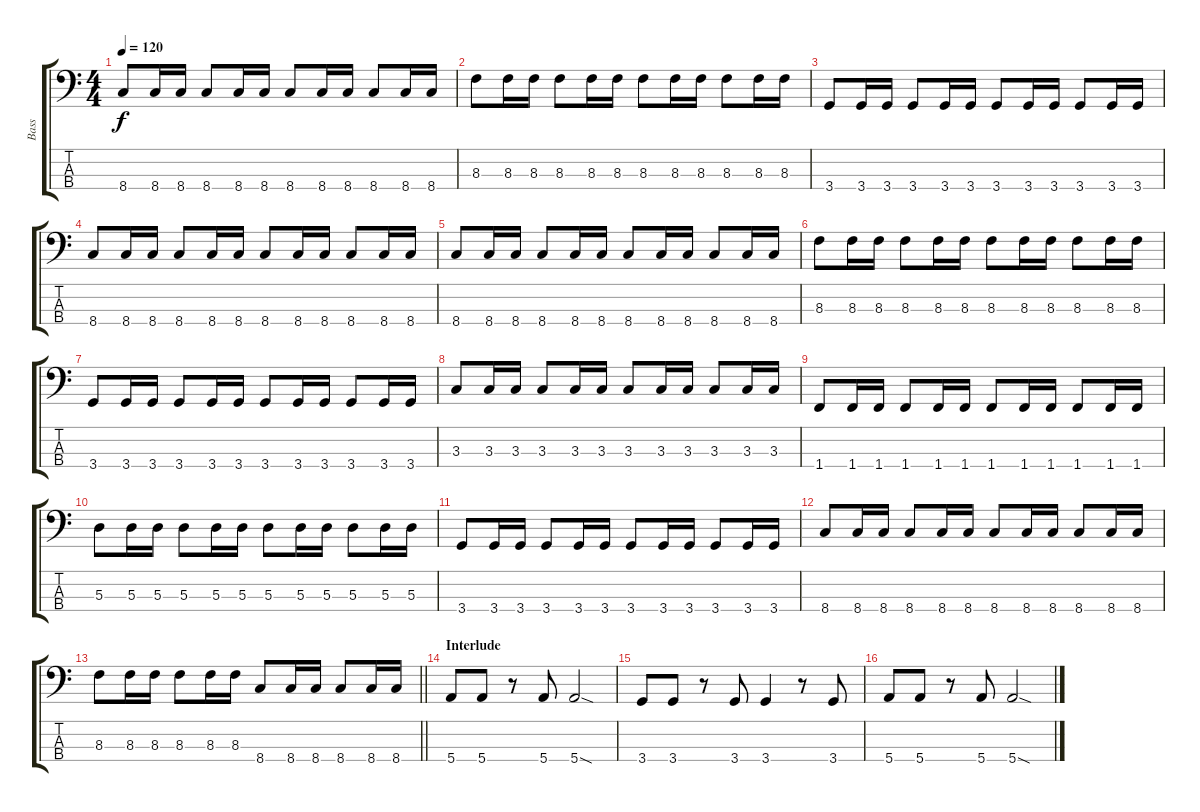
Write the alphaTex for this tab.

\track ("Bass" "Bass") {instrument electricbasspick}
\staff {score tabs}
\tuning (G2 D2 A1 E1) {hide}
\ts (4 4)
\tempo 120
\clef f4
\ks c
8.4.8{dy f} 8.4.16 8.4.16 8.4.8 8.4.16 8.4.16 8.4.8 8.4.16 8.4.16 8.4.8 8.4.16 8.4.16 |
8.3.8 8.3.16 8.3.16 8.3.8 8.3.16 8.3.16 8.3.8 8.3.16 8.3.16 8.3.8 8.3.16 8.3.16 |
3.4.8 3.4.16 3.4.16 3.4.8 3.4.16 3.4.16 3.4.8 3.4.16 3.4.16 3.4.8 3.4.16 3.4.16 |
8.4.8 8.4.16 8.4.16 8.4.8 8.4.16 8.4.16 8.4.8 8.4.16 8.4.16 8.4.8 8.4.16 8.4.16 |
8.4.8 8.4.16 8.4.16 8.4.8 8.4.16 8.4.16 8.4.8 8.4.16 8.4.16 8.4.8 8.4.16 8.4.16 |
8.3.8 8.3.16 8.3.16 8.3.8 8.3.16 8.3.16 8.3.8 8.3.16 8.3.16 8.3.8 8.3.16 8.3.16 |
3.4.8 3.4.16 3.4.16 3.4.8 3.4.16 3.4.16 3.4.8 3.4.16 3.4.16 3.4.8 3.4.16 3.4.16 |
3.3.8 3.3.16 3.3.16 3.3.8 3.3.16 3.3.16 3.3.8 3.3.16 3.3.16 3.3.8 3.3.16 3.3.16 |
1.4.8 1.4.16 1.4.16 1.4.8 1.4.16 1.4.16 1.4.8 1.4.16 1.4.16 1.4.8 1.4.16 1.4.16 |
5.3.8 5.3.16 5.3.16 5.3.8 5.3.16 5.3.16 5.3.8 5.3.16 5.3.16 5.3.8 5.3.16 5.3.16 |
3.4.8 3.4.16 3.4.16 3.4.8 3.4.16 3.4.16 3.4.8 3.4.16 3.4.16 3.4.8 3.4.16 3.4.16 |
8.4.8 8.4.16 8.4.16 8.4.8 8.4.16 8.4.16 8.4.8 8.4.16 8.4.16 8.4.8 8.4.16 8.4.16 |
\barLineRight lightlight
8.3.8 8.3.16 8.3.16 8.3.8 8.3.16 8.3.16 8.4.8 8.4.16 8.4.16 8.4.8 8.4.16 8.4.16 |
\section ("" "Interlude")
5.4.8 5.4.8 r.8 5.4.8 5.4{sod}.2 |
3.4.8 3.4.8 r.8 3.4.8 3.4.4 r.8 3.4.8 |
5.4.8 5.4.8 r.8 5.4.8 5.4{sod}.2
